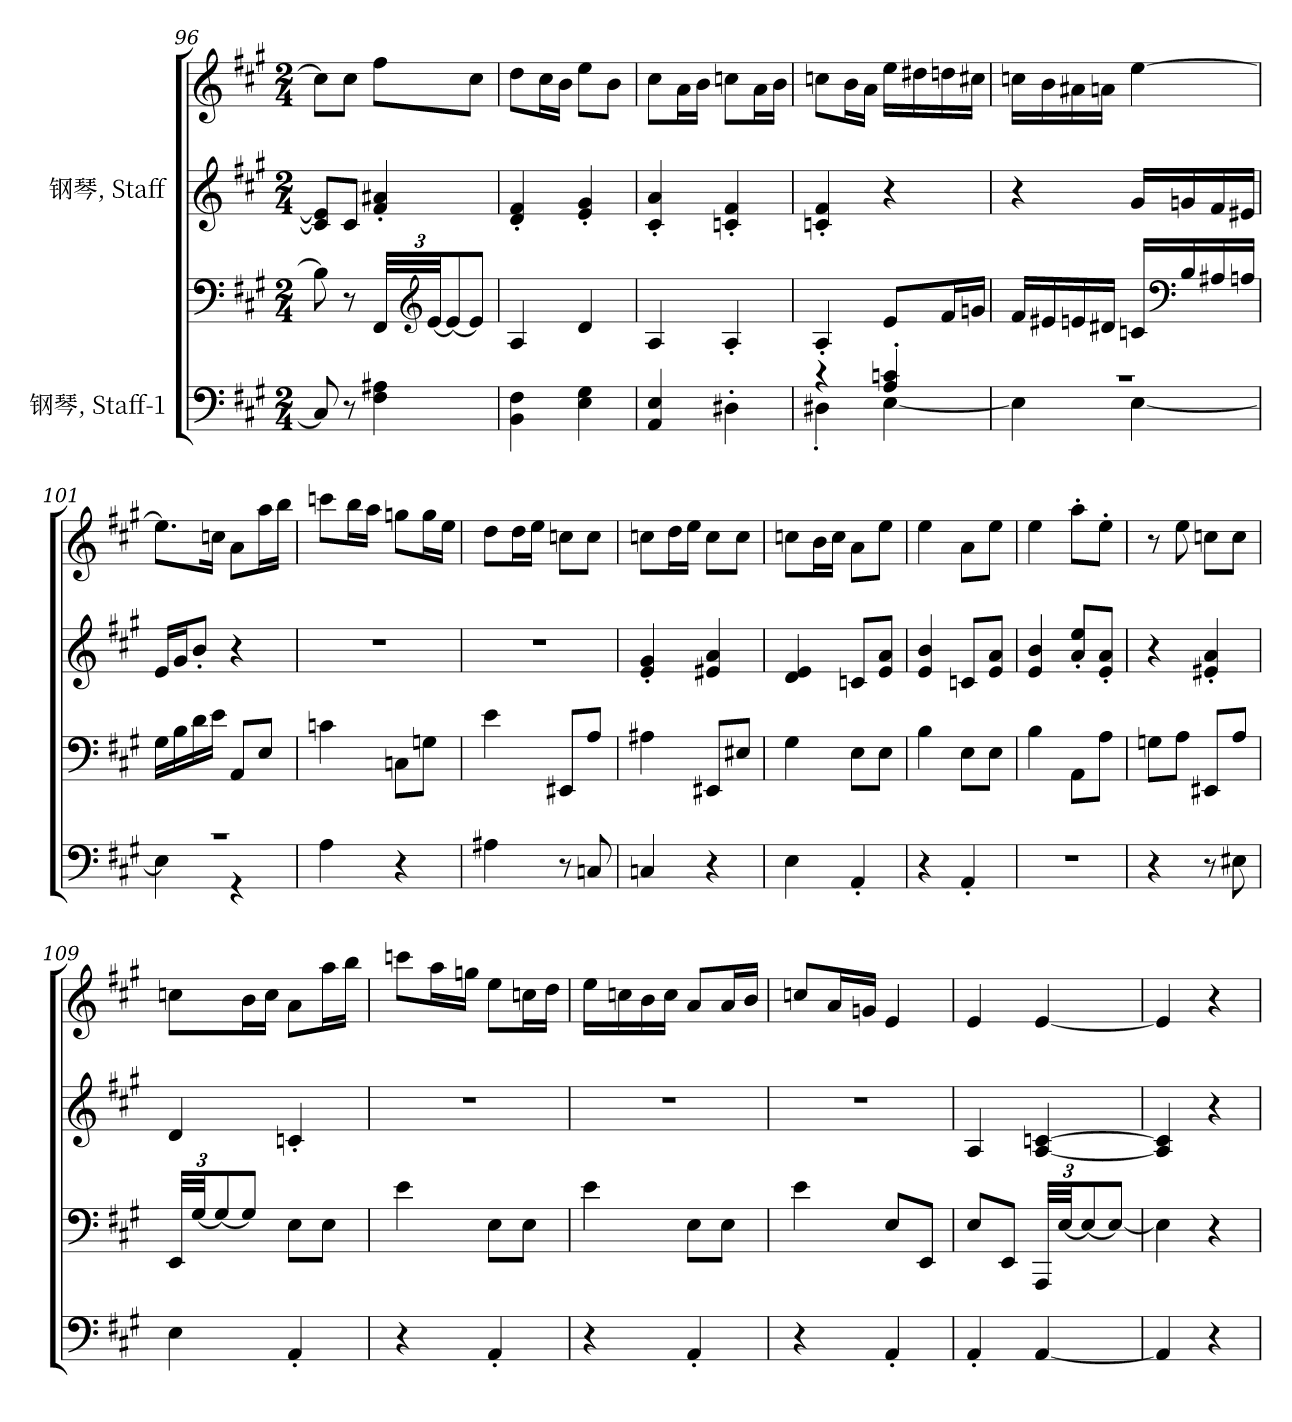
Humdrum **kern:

**kern	**kern	**kern	**kern
*part2	*part2	*part1	*part1
*staff4	*staff3	*staff2	*staff1
*I"钢琴, Staff-1	*	*I"钢琴, Staff	*
*clefF4	*clefF4	*clefG2	*clefG2
*k[f#c#g#]	*k[f#c#g#]	*k[f#c#g#]	*k[f#c#g#]
*M2/4	*M2/4	*M2/4	*M2/4
=96	=96	=96	=96
8C#/]	8B\]	8c#/] 8e#/]L	8cc#\L]
8r	8r	8c#/J	8cc#\J
*	*Xbrackettup	*	*
4F#\ 4A#X\	48FF#/LLL	4f#/' 4a#X/'	8ff#\L
*	*clefG2	*	*
.	[48e/JJ	.	.
.	12e/_	.	.
.	8e/J]	.	8cc#\J
=97	=97	=97	=97
4BB\ 4F#\	4A/	4d/' 4f#/'	8dd\L
.	.	.	16cc#\L
.	.	.	16b\JJ
4E\ 4G#\	4d/	4e/' 4g#/'	8ee\L
.	.	.	8b\J
=98	=98	=98	=98
4AA/ 4E/	4A/	4c#/' 4a/'	8cc#\L
.	.	.	16a\L
.	.	.	16b\JJ
4D#X'\	4A'/	4cn/' 4f#/'	8ccn\L
.	.	.	16a\L
.	.	.	16b\JJ
!!LO:PB:g=z
=99	=99	=99	=99
*^	*	*	*
4r	4D#X'\	4A'/	4cn/' 4f#/'	8ccn\L
.	.	.	.	16b\L
.	.	.	.	16a\JJ
4A/' 4cn/'	[4E\	8e/L	4r	16ee\LL
.	.	.	.	16dd#X\
.	.	16f#/L	.	16ddn\
.	.	16gn/JJ	.	16cc#X\JJ
=100	=100	=100	=100	=100
2r	4E\]	16f#/LL	4r	16ccn\LL
.	.	16e#X/	.	16b\
.	.	16en/	.	16a#X\
.	.	16d#X/JJ	.	16an\JJ
.	[4E\	16cn/LL	16g#/LL	[4ee\
*	*	*clefF4	*	*
.	.	16B/	16gn/	.
.	.	16A#X/	16f#/	.
.	.	16An/JJ	16e#X/JJ	.
=101	=101	=101	=101	=101
2r	4E\]	16G#\LL	16e/LL	8.ee\L]
.	.	16B\	16g#/J	.
.	.	16d\	8b'/J	.
.	.	16e\JJ	.	16ccn\Jk
.	4r	8AA/L	4r	8a\L
.	.	8E/J	.	16aa\L
.	.	.	.	16bb\JJ
*v	*v	*	*	*
!!LO:LB:g=z
=102	=102	=102	=102
4A\	4cn\	2r	8cccn\L
.	.	.	16bb\L
.	.	.	16aa\JJ
4r	8Cn\L	.	8ggn\L
.	8Gn\J	.	16gg\L
.	.	.	16ee\JJ
=103	=103	=103	=103
4A#X\	4e\	2r	8dd\L
.	.	.	16dd\L
.	.	.	16ee\JJ
8r	8EE#X/L	.	8ccn\L
8Cn/	8A/J	.	8cc\J
=104	=104	=104	=104
4Cn/	4A#X\	4e/' 4g#/'	8ccn\L
.	.	.	16dd\L
.	.	.	16ee\JJ
4r	8EE#X/L	4e#X/ 4a/	8cc\L
.	8E#X/J	.	8cc\J
=105	=105	=105	=105
4E\	4G#\	4d/ 4e/	8ccn\L
.	.	.	16b\L
.	.	.	16cc\JJ
4AA'/	8E\L	8cn/L	8a\L
.	8E\J	8e/ 8a/J	8ee\J
=106	=106	=106	=106
4r	4B\	4e/ 4b/	4ee\
4AA'/	8E\L	8cn/L	8a\L
.	8E\J	8e/ 8a/J	8ee\J
=107	=107	=107	=107
2r	4B\	4e/ 4b/	4ee\
.	8AA\L	8a/' 8ee/'L	8aa'\L
.	8A\J	8e/' 8a/'J	8ee'\J
!!LO:LB:g=z
=108	=108	=108	=108
4r	8Gn\L	4r	8r
.	8A\J	.	8ee\
8r	8EE#X/L	4e#X/' 4a/'	8ccn\L
8E#X\	8A/J	.	8cc\J
=109	=109	=109	=109
4E\	48EE/LLL	4d/	8ccn\L
.	[48G#/JJ	.	.
.	12G#/_	.	.
.	8G#/J]	.	16b\L
.	.	.	16cc\JJ
4AA'/	8E\L	4cn'/	8a\L
.	8E\J	.	16aa\L
.	.	.	16bb\JJ
=110	=110	=110	=110
4r	4e\	2r	8cccn\L
.	.	.	16aa\L
.	.	.	16ggn\JJ
4AA'/	8E\L	.	8ee\L
.	8E\J	.	16ccn\L
.	.	.	16dd\JJ
=111	=111	=111	=111
4r	4e\	2r	16ee\LL
.	.	.	16ccn\
.	.	.	16b\
.	.	.	16cc\JJ
4AA'/	8E\L	.	8a/L
.	8E\J	.	16a/L
.	.	.	16b/JJ
=112	=112	=112	=112
4r	4e\	2r	8ccn/L
.	.	.	16a/L
.	.	.	16gn/JJ
4AA'/	8E/L	.	4e/
.	8EE/J	.	.
!!LO:PB:g=z
=113	=113	=113	=113
4AA'/	8E/L	4A/	4e/
.	8EE/J	.	.
[4AA/	48AAA/LLL	[4A/ [4cn/	[4e/
.	[48E/JJ	.	.
.	12E/_	.	.
.	8E/J_	.	.
=114	=114	=114	=114
4AA/]	4E\]	4A/] 4c/]	4e/]
4r	4r	4r	4r
=	=	=	=
*-	*-	*-	*-
